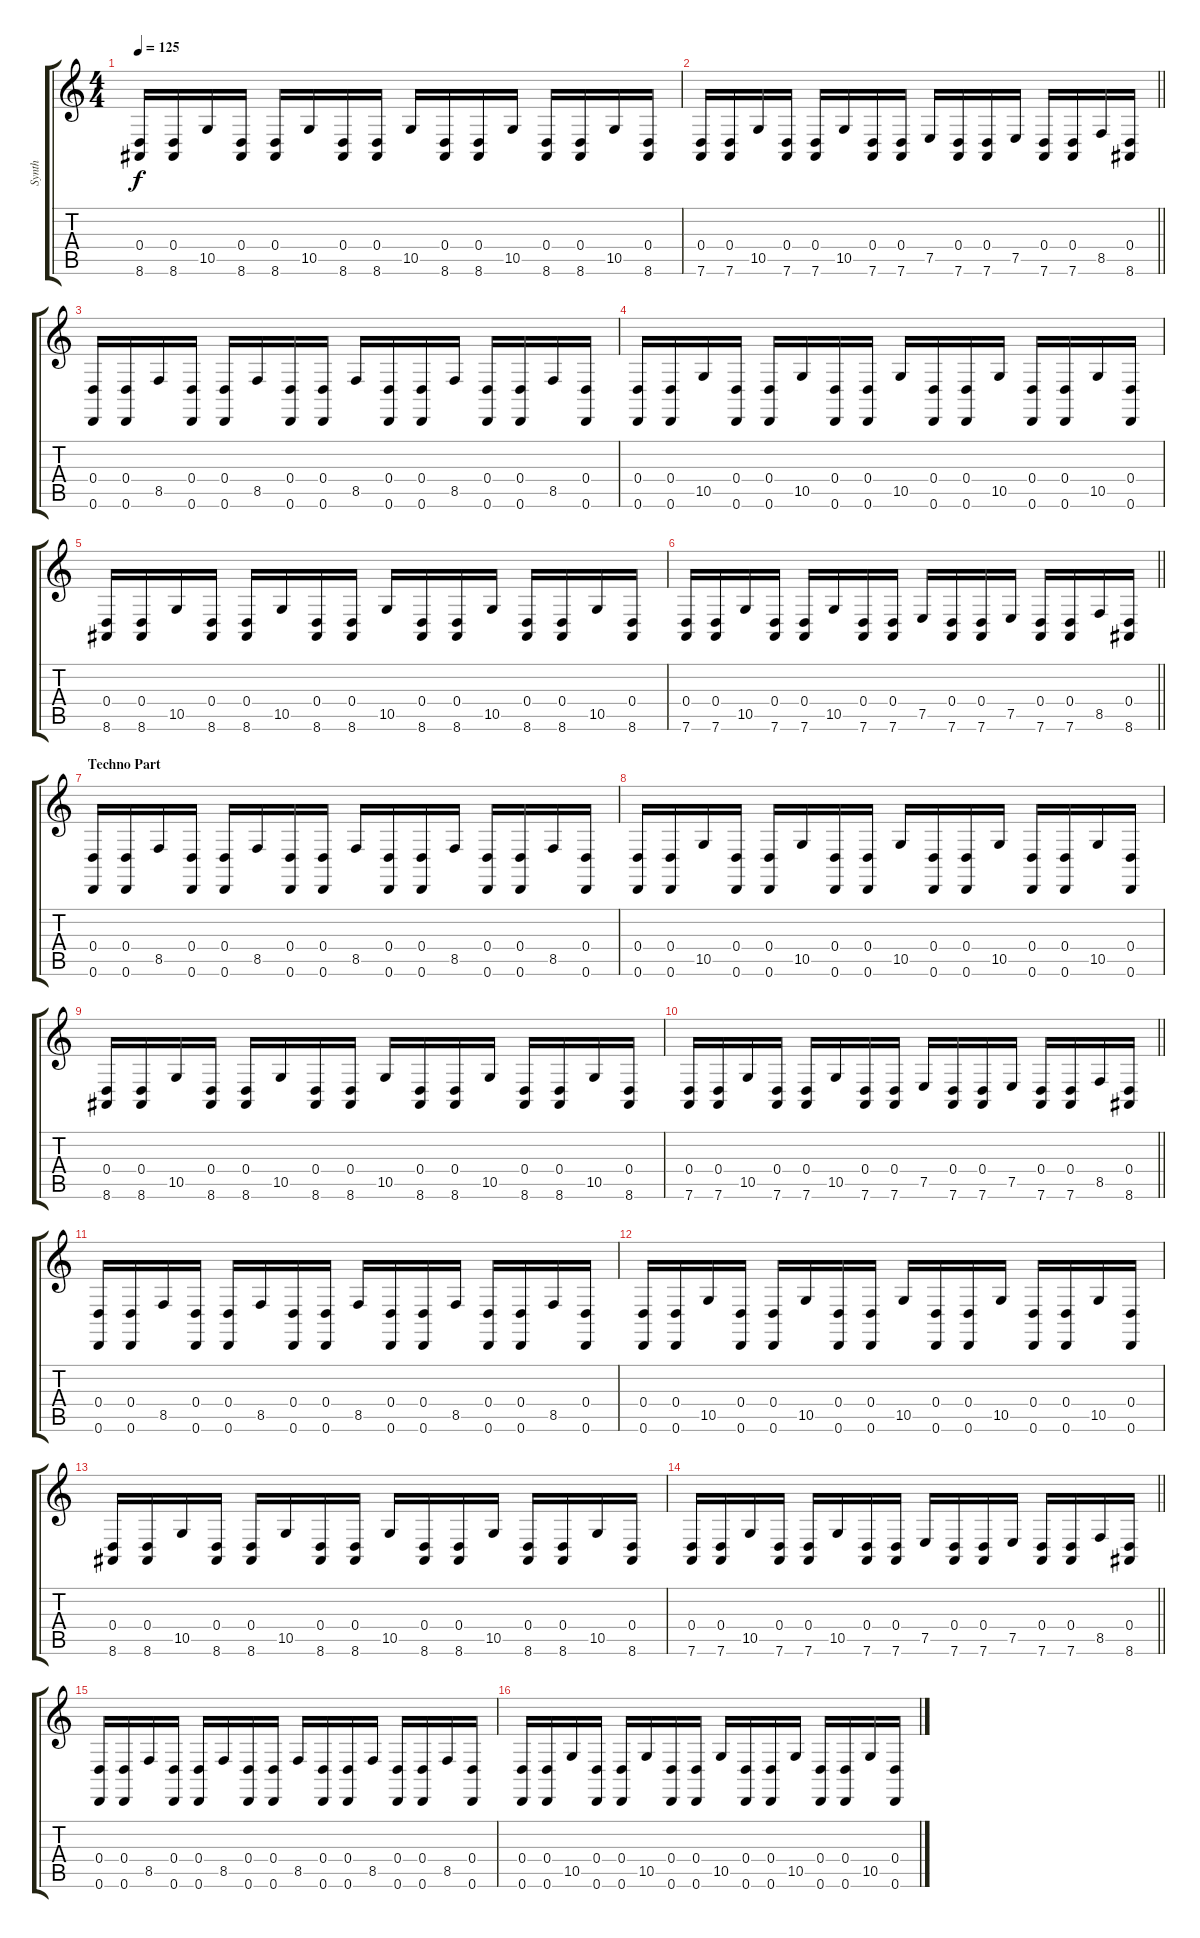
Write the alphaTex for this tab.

\track ("Synth" "Synth") {instrument lead2sawtooth}
\staff {score tabs}
\tuning (E4 B3 G3 D3 A2 D2) {hide}
\ts (4 4)
\tempo 125
\clef g2
\ks c
(0.4 8.6).16{dy f} (0.4 8.6).16 10.5.16 (0.4 8.6).16 (0.4 8.6).16 10.5.16 (0.4 8.6).16 (0.4 8.6).16 10.5.16 (0.4 8.6).16 (0.4 8.6).16 10.5.16 (0.4 8.6).16 (0.4 8.6).16 10.5.16 (0.4 8.6).16 |
\barLineRight lightlight
(0.4 7.6).16 (0.4 7.6).16 10.5.16 (0.4 7.6).16 (0.4 7.6).16 10.5.16 (0.4 7.6).16 (0.4 7.6).16 7.5.16 (0.4 7.6).16 (0.4 7.6).16 7.5.16 (0.4 7.6).16 (0.4 7.6).16 8.5.16 (0.4 8.6).16 |
(0.4 0.6).16 (0.4 0.6).16 8.5.16 (0.4 0.6).16 (0.4 0.6).16 8.5.16 (0.4 0.6).16 (0.4 0.6).16 8.5.16 (0.4 0.6).16 (0.4 0.6).16 8.5.16 (0.4 0.6).16 (0.4 0.6).16 8.5.16 (0.4 0.6).16 |
(0.4 0.6).16 (0.4 0.6).16 10.5.16 (0.4 0.6).16 (0.4 0.6).16 10.5.16 (0.4 0.6).16 (0.4 0.6).16 10.5.16 (0.4 0.6).16 (0.4 0.6).16 10.5.16 (0.4 0.6).16 (0.4 0.6).16 10.5.16 (0.4 0.6).16 |
(0.4 8.6).16 (0.4 8.6).16 10.5.16 (0.4 8.6).16 (0.4 8.6).16 10.5.16 (0.4 8.6).16 (0.4 8.6).16 10.5.16 (0.4 8.6).16 (0.4 8.6).16 10.5.16 (0.4 8.6).16 (0.4 8.6).16 10.5.16 (0.4 8.6).16 |
\barLineRight lightlight
(0.4 7.6).16 (0.4 7.6).16 10.5.16 (0.4 7.6).16 (0.4 7.6).16 10.5.16 (0.4 7.6).16 (0.4 7.6).16 7.5.16 (0.4 7.6).16 (0.4 7.6).16 7.5.16 (0.4 7.6).16 (0.4 7.6).16 8.5.16 (0.4 8.6).16 |
\section ("" "Techno Part")
(0.4 0.6).16 (0.4 0.6).16 8.5.16 (0.4 0.6).16 (0.4 0.6).16 8.5.16 (0.4 0.6).16 (0.4 0.6).16 8.5.16 (0.4 0.6).16 (0.4 0.6).16 8.5.16 (0.4 0.6).16 (0.4 0.6).16 8.5.16 (0.4 0.6).16 |
(0.4 0.6).16 (0.4 0.6).16 10.5.16 (0.4 0.6).16 (0.4 0.6).16 10.5.16 (0.4 0.6).16 (0.4 0.6).16 10.5.16 (0.4 0.6).16 (0.4 0.6).16 10.5.16 (0.4 0.6).16 (0.4 0.6).16 10.5.16 (0.4 0.6).16 |
(0.4 8.6).16 (0.4 8.6).16 10.5.16 (0.4 8.6).16 (0.4 8.6).16 10.5.16 (0.4 8.6).16 (0.4 8.6).16 10.5.16 (0.4 8.6).16 (0.4 8.6).16 10.5.16 (0.4 8.6).16 (0.4 8.6).16 10.5.16 (0.4 8.6).16 |
\barLineRight lightlight
(0.4 7.6).16 (0.4 7.6).16 10.5.16 (0.4 7.6).16 (0.4 7.6).16 10.5.16 (0.4 7.6).16 (0.4 7.6).16 7.5.16 (0.4 7.6).16 (0.4 7.6).16 7.5.16 (0.4 7.6).16 (0.4 7.6).16 8.5.16 (0.4 8.6).16 |
(0.4 0.6).16 (0.4 0.6).16 8.5.16 (0.4 0.6).16 (0.4 0.6).16 8.5.16 (0.4 0.6).16 (0.4 0.6).16 8.5.16 (0.4 0.6).16 (0.4 0.6).16 8.5.16 (0.4 0.6).16 (0.4 0.6).16 8.5.16 (0.4 0.6).16 |
(0.4 0.6).16 (0.4 0.6).16 10.5.16 (0.4 0.6).16 (0.4 0.6).16 10.5.16 (0.4 0.6).16 (0.4 0.6).16 10.5.16 (0.4 0.6).16 (0.4 0.6).16 10.5.16 (0.4 0.6).16 (0.4 0.6).16 10.5.16 (0.4 0.6).16 |
(0.4 8.6).16 (0.4 8.6).16 10.5.16 (0.4 8.6).16 (0.4 8.6).16 10.5.16 (0.4 8.6).16 (0.4 8.6).16 10.5.16 (0.4 8.6).16 (0.4 8.6).16 10.5.16 (0.4 8.6).16 (0.4 8.6).16 10.5.16 (0.4 8.6).16 |
\barLineRight lightlight
(0.4 7.6).16 (0.4 7.6).16 10.5.16 (0.4 7.6).16 (0.4 7.6).16 10.5.16 (0.4 7.6).16 (0.4 7.6).16 7.5.16 (0.4 7.6).16 (0.4 7.6).16 7.5.16 (0.4 7.6).16 (0.4 7.6).16 8.5.16 (0.4 8.6).16 |
(0.4 0.6).16 (0.4 0.6).16 8.5.16 (0.4 0.6).16 (0.4 0.6).16 8.5.16 (0.4 0.6).16 (0.4 0.6).16 8.5.16 (0.4 0.6).16 (0.4 0.6).16 8.5.16 (0.4 0.6).16 (0.4 0.6).16 8.5.16 (0.4 0.6).16 |
(0.4 0.6).16 (0.4 0.6).16 10.5.16 (0.4 0.6).16 (0.4 0.6).16 10.5.16 (0.4 0.6).16 (0.4 0.6).16 10.5.16 (0.4 0.6).16 (0.4 0.6).16 10.5.16 (0.4 0.6).16 (0.4 0.6).16 10.5.16 (0.4 0.6).16
